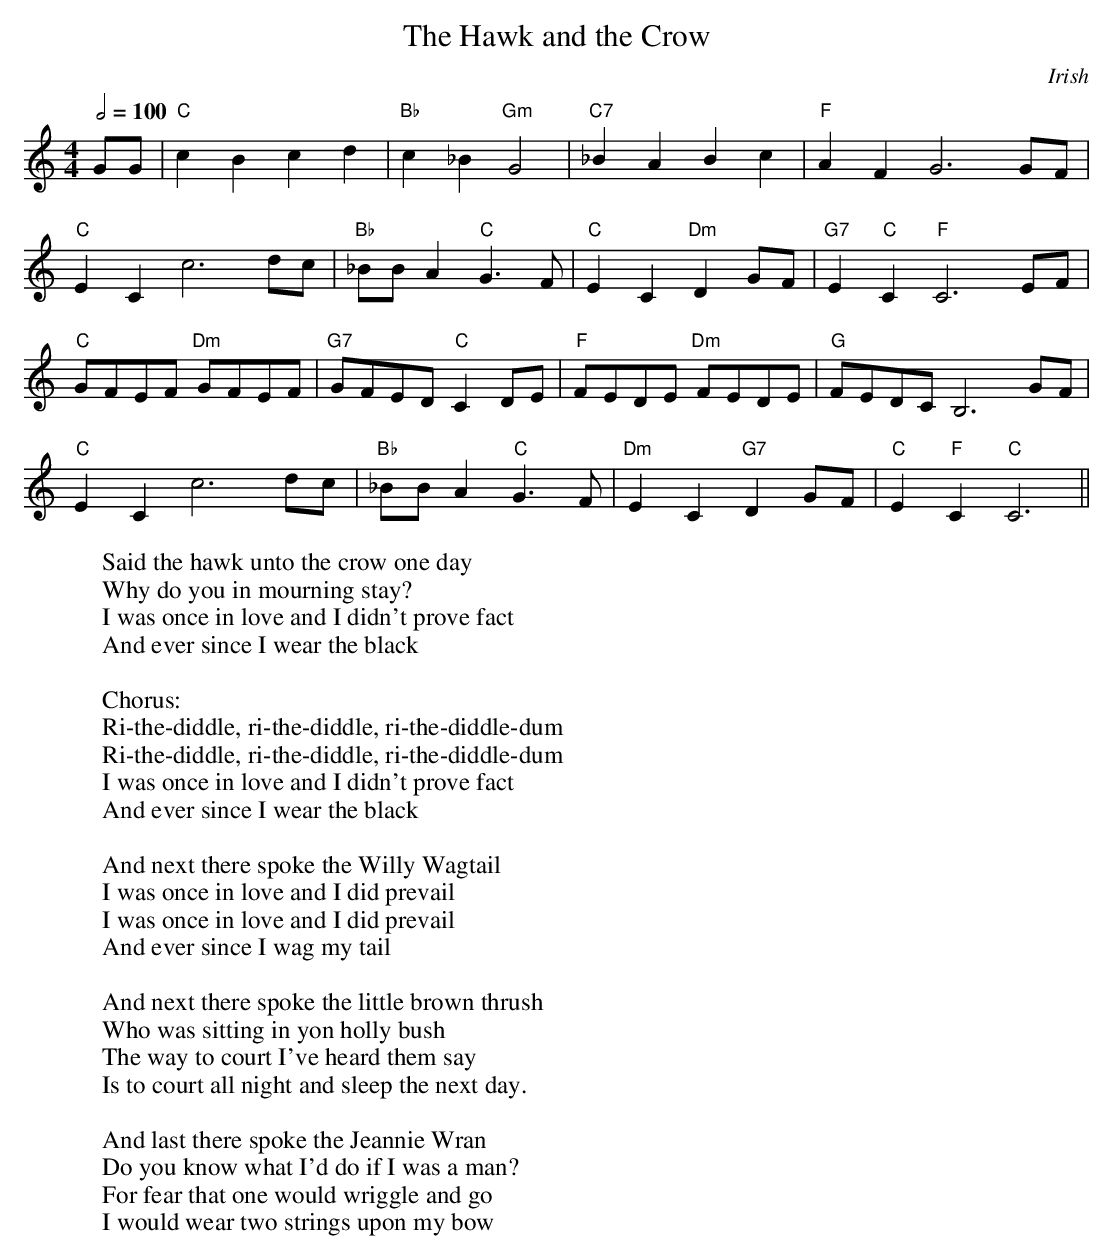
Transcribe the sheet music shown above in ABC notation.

X:1
T:Hawk and the Crow, The
O:Irish
M:4/4
L:1/8
Q:2/4=100
W:Said the hawk unto the crow one day
W:Why do you in mourning stay?
W:I was once in love and I didn't prove fact
W:And ever since I wear the black
W:
W:  Chorus:
W:  Ri-the-diddle, ri-the-diddle, ri-the-diddle-dum
W:  Ri-the-diddle, ri-the-diddle, ri-the-diddle-dum
W:  I was once in love and I didn't prove fact
W:  And ever since I wear the black
W:
W:And next there spoke the Willy Wagtail
W:I was once in love and I did prevail
W:I was once in love and I did prevail
W:And ever since I wag my tail
W:
W:And next there spoke the little brown thrush
W:Who was sitting in yon holly bush
W:The way to court I've heard them say
W:Is to court all night and sleep the next day.
W:
W:And last there spoke the Jeannie Wran
W:Do you know what I'd do if I was a man?
W:For fear that one would wriggle and go
W:I would wear two strings upon my bow
K:C
GG|"C"c2B2 c2d2|"Bb"c2_B2 "Gm"G4|"C7"_B2A2 B2c2|"F"A2F2G6GF|
"C"E2C2c6dc|"Bb"_BBA2 "C"G3F|"C"E2C2 "Dm"D2G-F|"G7"E2"C"C2"F"C6EF|
"C"GFEF "Dm"GFEF|"G7"GFED "C"C2DE|"F"FEDE "Dm"FEDE |"G"FEDCB,6GF|
"C"E2C2c6dc|"Bb"_BBA2 "C"G3F|"Dm"E2C2 "G7"D2G-F|"C"E2"F"C2"C"C6||
